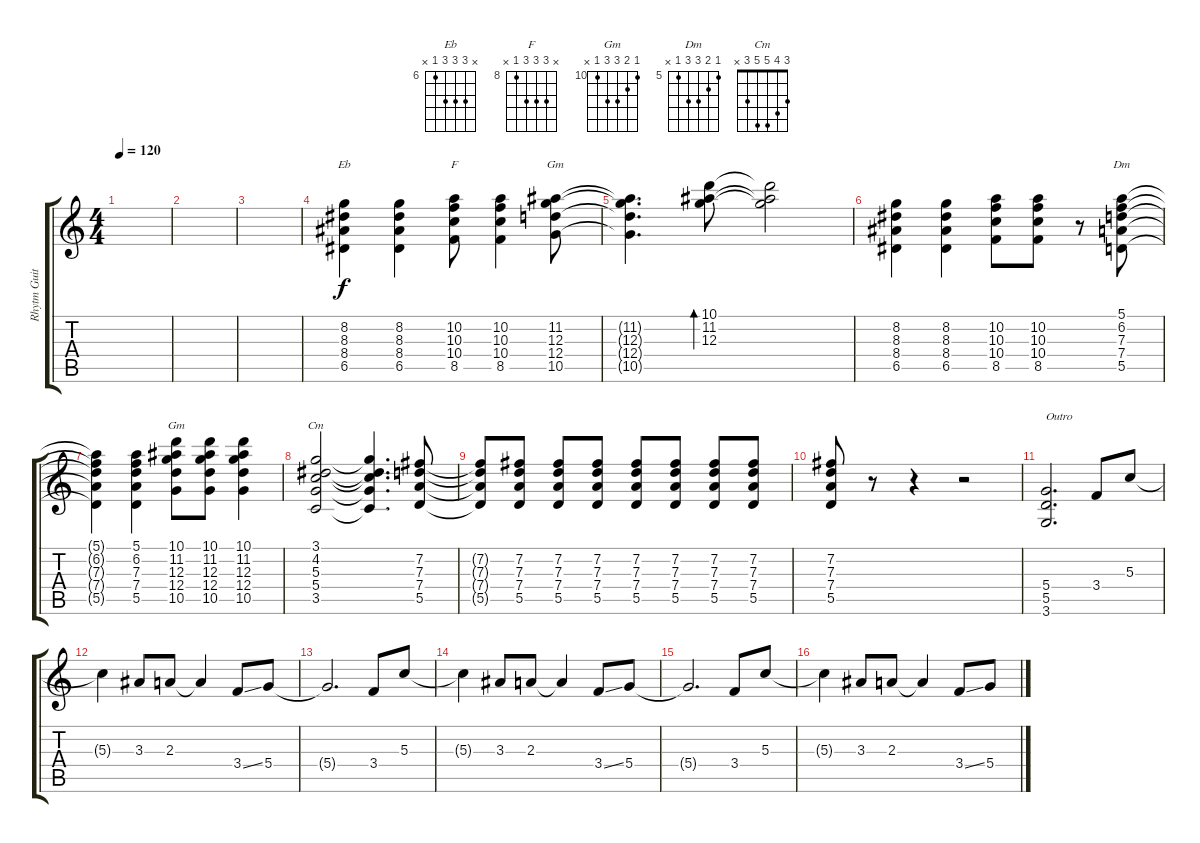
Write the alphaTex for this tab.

\track ("Rhytm Guitar 2" "Rhytm Guit") {instrument overdrivenguitar}
\staff {score tabs}
\tuning (E4 B3 G3 D3 A2 E2) {hide}
\chord ("Eb" x 8 8 8 6 x) {firstfret 6}
\chord ("F" x 10 10 10 8 x) {firstfret 8}
\chord ("Gm" x 11 12 12 10 x) {firstfret 10}
\chord ("Dm" 5 6 7 7 5 x) {firstfret 5}
\chord ("Gm" 10 11 12 12 10 x) {firstfret 10}
\chord ("Cm" 3 4 5 5 3 x)
\ts (4 4)
\tempo 120
\clef g2
\ks c
|
|
|
(8.2 8.3 8.4 6.5).4{ch "Eb"} (8.2 8.3 8.4 6.5).4 (10.2 10.3 10.4 8.5).8{ch "F"} (10.2 10.3 10.4 8.5).4 (11.2 12.3 12.4 10.5).8{ch "Gm"} |
(11.2{t} 12.3{t} 12.4{t} 10.5{t}).4{d} (10.1 11.2 12.3).8{bd 60} (10.1{t} 11.2{t} 12.3{t}).2 |
(8.2 8.3 8.4 6.5).4 (8.2 8.3 8.4 6.5).4 (10.2 10.3 10.4 8.5).8 (10.2 10.3 10.4 8.5).8 r.8 (5.1 6.2 7.3 7.4 5.5).8{ch "Dm"} |
(5.1{t} 6.2{t} 7.3{t} 7.4{t} 5.5{t}).4 (5.1 6.2 7.3 7.4 5.5).4 (10.1 11.2 12.3 12.4 10.5).8{ch "Gm"} (10.1 11.2 12.3 12.4 10.5).8 (10.1 11.2 12.3 12.4 10.5).4 |
(3.1 4.2 5.3 5.4 3.5).2{ch "Cm"} (3.1{t} 4.2{t} 5.3{t} 5.4{t} 3.5{t}).4{d} (7.2 7.3 7.4 5.5).8 |
(7.2{t} 7.3{t} 7.4{t} 5.5{t}).8 (7.2 7.3 7.4 5.5).8 (7.2 7.3 7.4 5.5).8 (7.2 7.3 7.4 5.5).8 (7.2 7.3 7.4 5.5).8 (7.2 7.3 7.4 5.5).8 (7.2 7.3 7.4 5.5).8 (7.2 7.3 7.4 5.5).8 |
(7.2 7.3 7.4 5.5).8 r.8 r.4 r.2 |
(5.4 5.5 3.6).2{d txt "Outro"} 3.4.8 5.3.8 |
5.3{t}.4 3.3.8 2.3.8 2.3{t}.4 3.4{ss}.8 5.4.8 |
5.4{t}.2{d} 3.4.8 5.3.8 |
5.3{t}.4 3.3.8 2.3.8 2.3{t}.4 3.4{ss}.8 5.4.8 |
5.4{t}.2{d} 3.4.8 5.3.8 |
5.3{t}.4 3.3.8 2.3.8 2.3{t}.4 3.4{ss}.8 5.4.8
